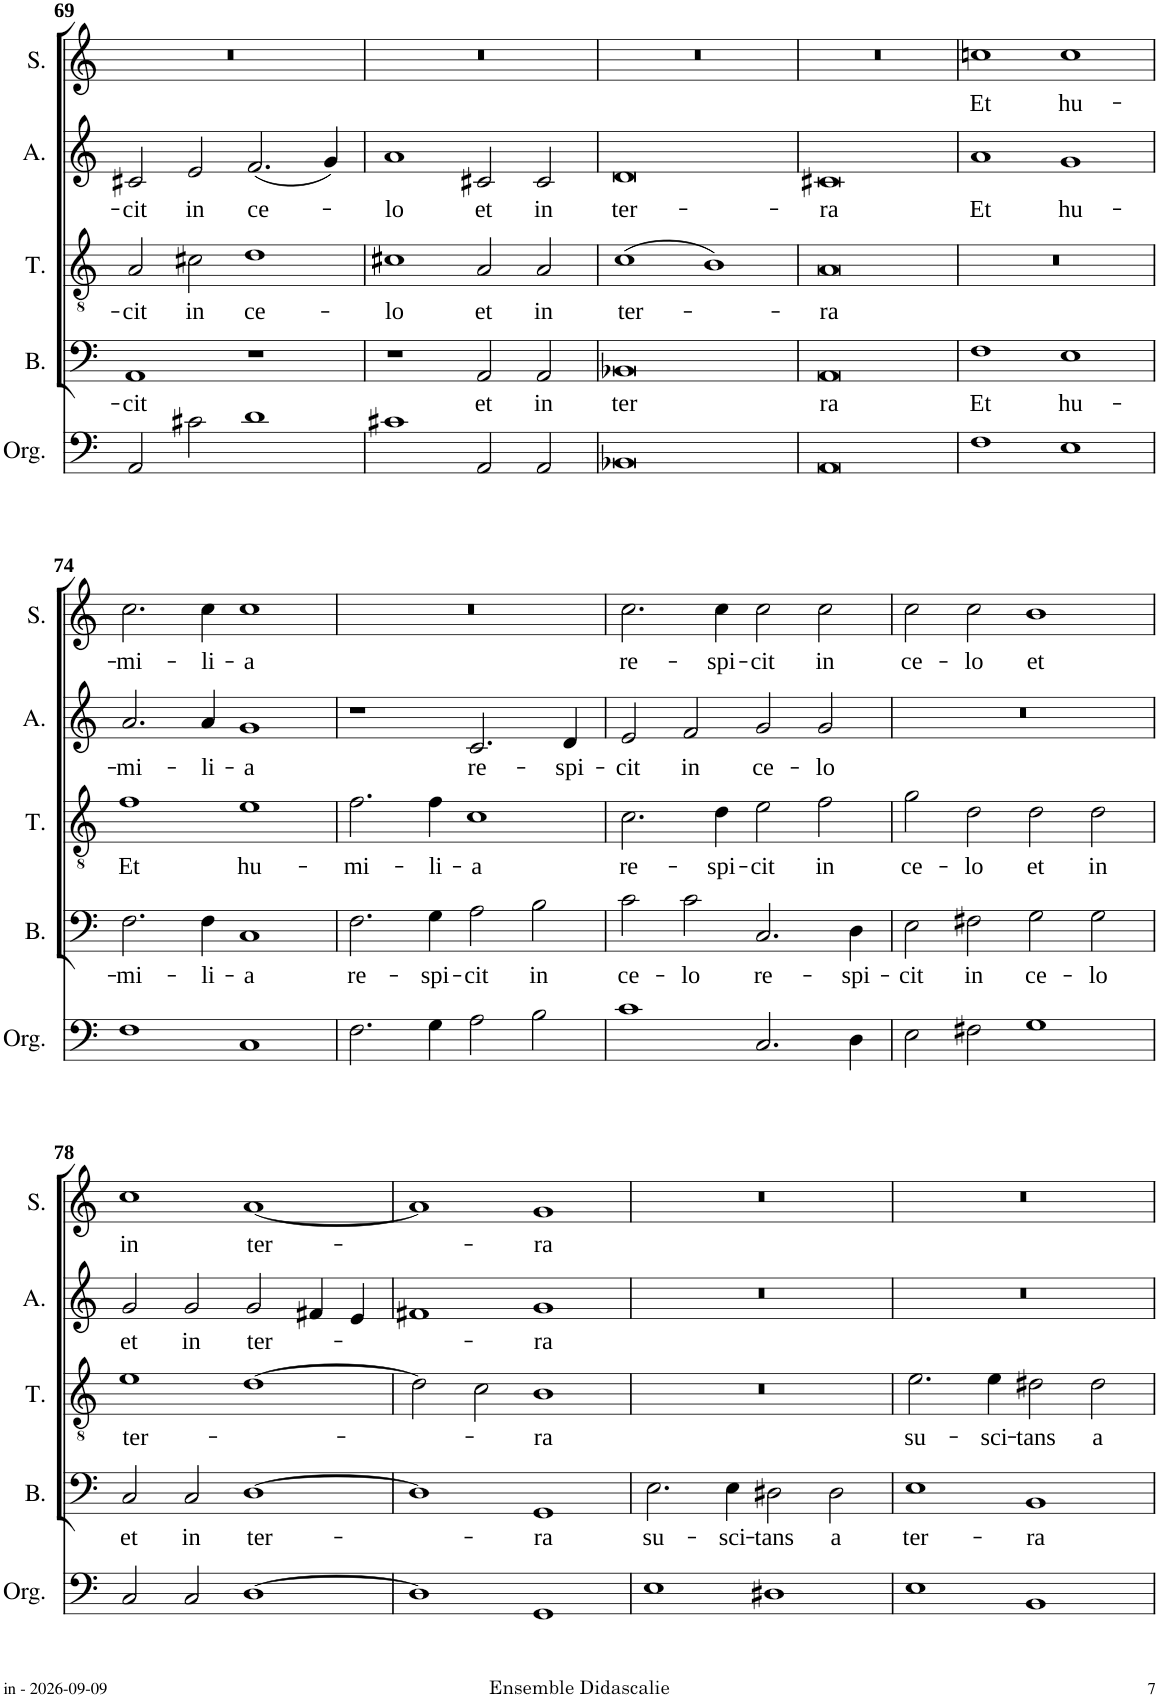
**kern	**kern	**text	**kern	**text	**kern	**text	**kern	**text
*part5	*part4	*part4	*part3	*part3	*part2	*part2	*part1	*part1
*staff5	*staff4	*staff4	*staff3	*staff3	*staff2	*staff2	*staff1	*staff1
*I"Orgue	*I"Basse	*	*I"Ténor	*	*I"Alto	*	*I"Soprano	*
*I'Org.	*I'B.	*	*I'T.	*	*I'A.	*	*I'S.	*
!!LO:PB:g=z
*clefF4	*clefF4	*	*clefGv2	*	*clefG2	*	*clefG2	*
*k[]	*k[]	*	*k[]	*	*k[]	*	*k[]	*
*M4/2	*M4/2	*	*M4/2	*	*M4/2	*	*M4/2	*
=69	=69	=69	=69	=69	=69	=69	=69	=69
!	!	!LO:LY:b	!	!LO:LY:b	!	!LO:LY:b	!	!
2AA/	1AA	-cit	2A/	-cit	2c#X/	-cit	0r	.
!	!	!	!	!LO:LY:b	!	!LO:LY:b	!	!
2c#X\	.	.	2c#X\	in	2e/	in	.	.
!	!	!	!	!LO:LY:b	!	!LO:LY:b	!	!
1d	1r	.	1d	ce-	(2.f/	ce-	.	.
.	.	.	.	.	4g/)	.	.	.
=70	=70	=70	=70	=70	=70	=70	=70	=70
!	!	!	!	!LO:LY:b	!	!LO:LY:b	!	!
1c#X	1r	.	1c#X	-lo	1a	-lo	0r	.
!	!	!LO:LY:b	!	!LO:LY:b	!	!LO:LY:b	!	!
2AA/	2AA/	et	2A/	et	2c#X/	et	.	.
!	!	!LO:LY:b	!	!LO:LY:b	!	!LO:LY:b	!	!
2AA/	2AA/	in	2A/	in	2c#/	in	.	.
=71	=71	=71	=71	=71	=71	=71	=71	=71
!	!	!LO:LY:b	!	!LO:LY:b	!	!LO:LY:b	!	!
0BB-X	0BB-X	ter	(1c	ter-	0d	ter-	0r	.
.	.	.	1B)	.	.	.	.	.
=72	=72	=72	=72	=72	=72	=72	=72	=72
!	!	!LO:LY:b	!	!LO:LY:b	!	!LO:LY:b	!	!
0AA	0AA	-ra	0A	-ra	0c#X	-ra	0r	.
=73	=73	=73	=73	=73	=73	=73	=73	=73
!	!	!LO:LY:b	!	!	!	!LO:LY:b	!	!LO:LY:b
1F	1F	Et	0r	.	1a	Et	1ccn	Et
!	!	!LO:LY:b	!	!	!	!LO:LY:b	!	!LO:LY:b
1E	1E	hu-	.	.	1g	hu-	1cc	hu-
!!LO:LB:g=z
=74	=74	=74	=74	=74	=74	=74	=74	=74
!	!	!LO:LY:b	!	!LO:LY:b	!	!LO:LY:b	!	!LO:LY:b
1F	2.F\	-mi-	1f	Et	2.a/	-mi-	2.cc\	-mi-
!	!	!LO:LY:b	!	!	!	!LO:LY:b	!	!LO:LY:b
.	4F\	-li-	.	.	4a/	-li-	4cc\	-li-
!	!	!LO:LY:b	!	!LO:LY:b	!	!LO:LY:b	!	!LO:LY:b
1C	1C	-a	1e	hu-	1g	-a	1cc	-a
=75	=75	=75	=75	=75	=75	=75	=75	=75
!	!	!LO:LY:b	!	!LO:LY:b	!	!	!	!
2.F\	2.F\	re-	2.f\	-mi-	1r	.	0r	.
!	!	!LO:LY:b	!	!LO:LY:b	!	!	!	!
4G\	4G\	-spi-	4f\	-li-	.	.	.	.
!	!	!LO:LY:b	!	!LO:LY:b	!	!LO:LY:b	!	!
2A\	2A\	-cit	1c	-a	2.c/	re-	.	.
!	!	!LO:LY:b	!	!	!	!	!	!
2B\	2B\	in	.	.	.	.	.	.
!	!	!	!	!	!	!LO:LY:b	!	!
.	.	.	.	.	4d/	-spi-	.	.
=76	=76	=76	=76	=76	=76	=76	=76	=76
!	!	!LO:LY:b	!	!LO:LY:b	!	!LO:LY:b	!	!LO:LY:b
1c	2c\	ce-	2.c\	re-	2e/	-cit	2.cc\	re-
!	!	!LO:LY:b	!	!	!	!LO:LY:b	!	!
.	2c\	-lo	.	.	2f/	in	.	.
!	!	!	!	!LO:LY:b	!	!	!	!LO:LY:b
.	.	.	4d\	-spi-	.	.	4cc\	-spi-
!	!	!LO:LY:b	!	!LO:LY:b	!	!LO:LY:b	!	!LO:LY:b
2.C/	2.C/	re-	2e\	-cit	2g/	ce-	2cc\	-cit
!	!	!	!	!LO:LY:b	!	!LO:LY:b	!	!LO:LY:b
.	.	.	2f\	in	2g/	-lo	2cc\	in
!	!	!LO:LY:b	!	!	!	!	!	!
4D\	4D\	-spi-	.	.	.	.	.	.
=77	=77	=77	=77	=77	=77	=77	=77	=77
!	!	!LO:LY:b	!	!LO:LY:b	!	!	!	!LO:LY:b
2E\	2E\	-cit	2g\	ce-	0r	.	2cc\	ce-
!	!	!LO:LY:b	!	!LO:LY:b	!	!	!	!LO:LY:b
2F#X\	2F#X\	in	2d\	-lo	.	.	2cc\	-lo
!	!	!LO:LY:b	!	!LO:LY:b	!	!	!	!LO:LY:b
1G	2G\	ce-	2d\	et	.	.	1b	et
!	!	!LO:LY:b	!	!LO:LY:b	!	!	!	!
.	2G\	-lo	2d\	in	.	.	.	.
!!LO:LB:g=z
=78	=78	=78	=78	=78	=78	=78	=78	=78
!	!	!LO:LY:b	!	!LO:LY:b	!	!LO:LY:b	!	!LO:LY:b
2C/	2C/	et	1e	ter-	2g/	et	1cc	in
!	!	!LO:LY:b	!	!	!	!LO:LY:b	!	!
2C/	2C/	in	.	.	2g/	in	.	.
!	!	!LO:LY:b	!	!	!	!LO:LY:b	!	!LO:LY:b
[1D	[1D	ter-	[1d	.	2g/	ter-	[1a	ter-
.	.	.	.	.	4f#X/	.	.	.
.	.	.	.	.	4e/	.	.	.
=79	=79	=79	=79	=79	=79	=79	=79	=79
1D]	1D]	.	2d\]	.	1f#X	.	1a]	.
.	.	.	2c\	.	.	.	.	.
!	!	!LO:LY:b	!	!LO:LY:b	!	!LO:LY:b	!	!LO:LY:b
1GG	1GG	-ra	1B	-ra	1g	-ra	1g	-ra
=80	=80	=80	=80	=80	=80	=80	=80	=80
!	!	!LO:LY:b	!	!	!	!	!	!
1E	2.E\	su-	0r	.	0r	.	0r	.
!	!	!LO:LY:b	!	!	!	!	!	!
.	4E\	-sci-	.	.	.	.	.	.
!	!	!LO:LY:b	!	!	!	!	!	!
1D#X	2D#X\	-tans	.	.	.	.	.	.
!	!	!LO:LY:b	!	!	!	!	!	!
.	2D#\	a	.	.	.	.	.	.
=81	=81	=81	=81	=81	=81	=81	=81	=81
!	!	!LO:LY:b	!	!LO:LY:b	!	!	!	!
1E	1E	ter-	2.e\	su-	0r	.	0r	.
!	!	!	!	!LO:LY:b	!	!	!	!
.	.	.	4e\	-sci-	.	.	.	.
!	!	!LO:LY:b	!	!LO:LY:b	!	!	!	!
1BB	1BB	-ra	2d#X\	-tans	.	.	.	.
!	!	!	!	!LO:LY:b	!	!	!	!
.	.	.	2d#\	a	.	.	.	.
=	=	=	=	=	=	=	=	=
*-	*-	*-	*-	*-	*-	*-	*-	*-
